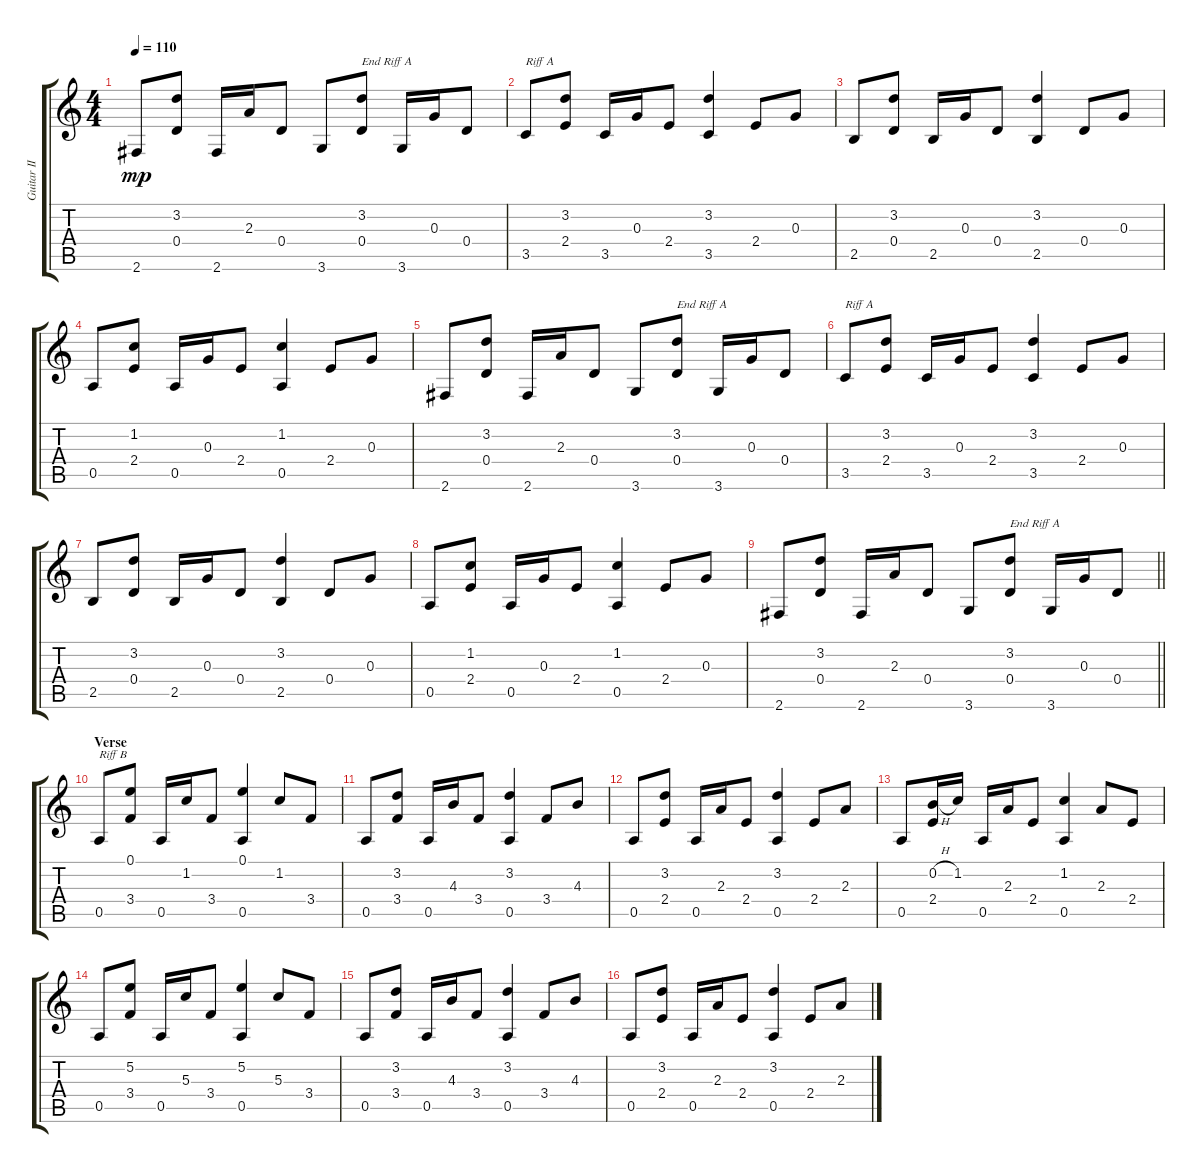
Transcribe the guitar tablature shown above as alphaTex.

\track ("Guitar II" "Guitar II") {instrument acousticguitarnylon}
\staff {score tabs}
\tuning (E4 B3 G3 D3 A2 E2) {hide}
\ts (4 4)
\tempo 110
\clef g2
\ks c
2.6.8{dy mp} (3.2 0.4).8 2.6.16 2.3.16 0.4.8 3.6.8 (3.2 0.4).8{txt "End Riff A"} 3.6.16 0.3.16 0.4.8 |
3.5.8{txt "Riff A"} (3.2 2.4).8 3.5.16 0.3.16 2.4.8 (3.2 3.5).4 2.4.8 0.3.8 |
2.5.8 (3.2 0.4).8 2.5.16 0.3.16 0.4.8 (3.2 2.5).4 0.4.8 0.3.8 |
0.5.8 (1.2 2.4).8 0.5.16 0.3.16 2.4.8 (1.2 0.5).4 2.4.8 0.3.8 |
2.6.8 (3.2 0.4).8 2.6.16 2.3.16 0.4.8 3.6.8 (3.2 0.4).8{txt "End Riff A"} 3.6.16 0.3.16 0.4.8 |
3.5.8{txt "Riff A"} (3.2 2.4).8 3.5.16 0.3.16 2.4.8 (3.2 3.5).4 2.4.8 0.3.8 |
2.5.8 (3.2 0.4).8 2.5.16 0.3.16 0.4.8 (3.2 2.5).4 0.4.8 0.3.8 |
0.5.8 (1.2 2.4).8 0.5.16 0.3.16 2.4.8 (1.2 0.5).4 2.4.8 0.3.8 |
\barLineRight lightlight
2.6.8 (3.2 0.4).8 2.6.16 2.3.16 0.4.8 3.6.8 (3.2 0.4).8{txt "End Riff A"} 3.6.16 0.3.16 0.4.8 |
\section ("" "Verse")
0.5.8{txt "Riff B "} (0.1 3.4).8 0.5.16 1.2.16 3.4.8 (0.1 0.5).4 1.2.8 3.4.8 |
0.5.8 (3.2 3.4).8 0.5.16 4.3.16 3.4.8 (3.2 0.5).4 3.4.8 4.3.8 |
0.5.8 (3.2 2.4).8 0.5.16 2.3.16 2.4.8 (3.2 0.5).4 2.4.8 2.3.8 |
0.5.8 (0.2{h} 2.4).16 1.2.16 0.5.16 2.3.16 2.4.8 (1.2 0.5).4 2.3.8 2.4.8 |
0.5.8 (5.2 3.4).8 0.5.16 5.3.16 3.4.8 (5.2 0.5).4 5.3.8 3.4.8 |
0.5.8 (3.2 3.4).8 0.5.16 4.3.16 3.4.8 (3.2 0.5).4 3.4.8 4.3.8 |
0.5.8 (3.2 2.4).8 0.5.16 2.3.16 2.4.8 (3.2 0.5).4 2.4.8 2.3.8
